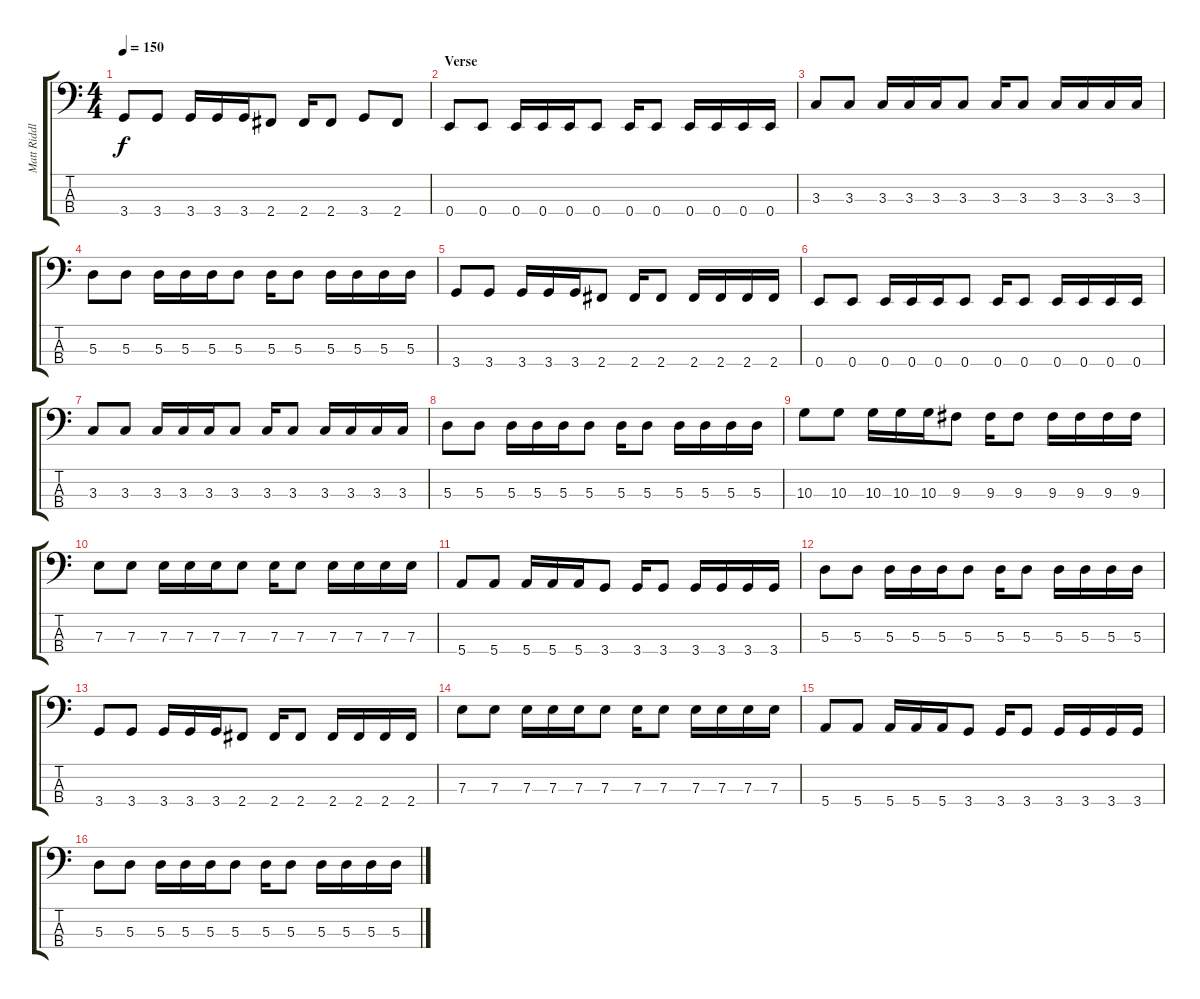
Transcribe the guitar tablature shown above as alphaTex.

\track ("Matt Riddle" "Matt Riddl") {instrument electricbassfinger}
\staff {score tabs}
\tuning (G2 D2 A1 E1) {hide}
\ts (4 4)
\tempo 150
\clef f4
\ks c
3.4.8{dy f} 3.4.8 3.4.16 3.4.16 3.4.16 2.4.8 2.4.16 2.4.8 3.4.8 2.4.8 |
\section ("" "Verse")
0.4.8 0.4.8 0.4.16 0.4.16 0.4.16 0.4.8 0.4.16 0.4.8 0.4.16 0.4.16 0.4.16 0.4.16 |
3.3.8 3.3.8 3.3.16 3.3.16 3.3.16 3.3.8 3.3.16 3.3.8 3.3.16 3.3.16 3.3.16 3.3.16 |
5.3.8 5.3.8 5.3.16 5.3.16 5.3.16 5.3.8 5.3.16 5.3.8 5.3.16 5.3.16 5.3.16 5.3.16 |
3.4.8 3.4.8 3.4.16 3.4.16 3.4.16 2.4.8 2.4.16 2.4.8 2.4.16 2.4.16 2.4.16 2.4.16 |
0.4.8 0.4.8 0.4.16 0.4.16 0.4.16 0.4.8 0.4.16 0.4.8 0.4.16 0.4.16 0.4.16 0.4.16 |
3.3.8 3.3.8 3.3.16 3.3.16 3.3.16 3.3.8 3.3.16 3.3.8 3.3.16 3.3.16 3.3.16 3.3.16 |
5.3.8 5.3.8 5.3.16 5.3.16 5.3.16 5.3.8 5.3.16 5.3.8 5.3.16 5.3.16 5.3.16 5.3.16 |
10.3.8 10.3.8 10.3.16 10.3.16 10.3.16 9.3.8 9.3.16 9.3.8 9.3.16 9.3.16 9.3.16 9.3.16 |
7.3.8 7.3.8 7.3.16 7.3.16 7.3.16 7.3.8 7.3.16 7.3.8 7.3.16 7.3.16 7.3.16 7.3.16 |
5.4.8 5.4.8 5.4.16 5.4.16 5.4.16 3.4.8 3.4.16 3.4.8 3.4.16 3.4.16 3.4.16 3.4.16 |
5.3.8 5.3.8 5.3.16 5.3.16 5.3.16 5.3.8 5.3.16 5.3.8 5.3.16 5.3.16 5.3.16 5.3.16 |
3.4.8 3.4.8 3.4.16 3.4.16 3.4.16 2.4.8 2.4.16 2.4.8 2.4.16 2.4.16 2.4.16 2.4.16 |
7.3.8 7.3.8 7.3.16 7.3.16 7.3.16 7.3.8 7.3.16 7.3.8 7.3.16 7.3.16 7.3.16 7.3.16 |
5.4.8 5.4.8 5.4.16 5.4.16 5.4.16 3.4.8 3.4.16 3.4.8 3.4.16 3.4.16 3.4.16 3.4.16 |
5.3.8 5.3.8 5.3.16 5.3.16 5.3.16 5.3.8 5.3.16 5.3.8 5.3.16 5.3.16 5.3.16 5.3.16
